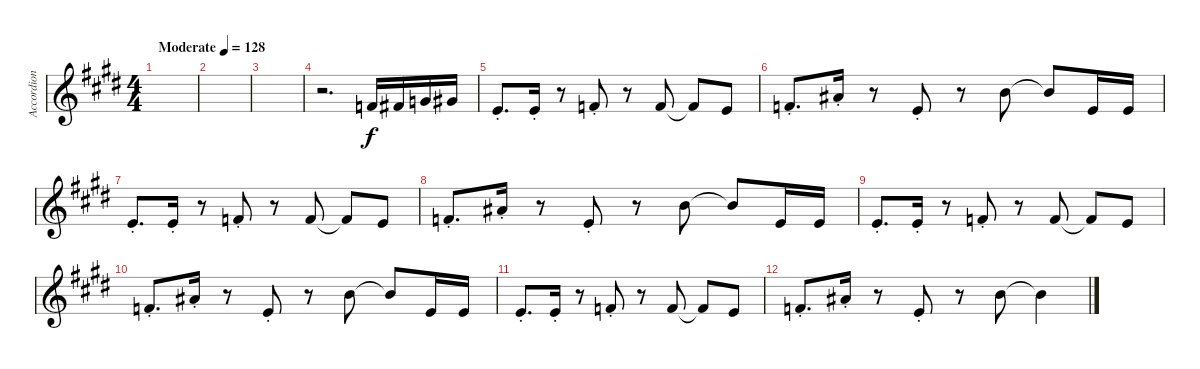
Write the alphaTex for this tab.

\track ("Accordion" "Accordion") {instrument accordion}
\staff {score}
\tuning (E5 B4 G4 D4 A3 E3) {hide}
\ts (4 4)
\tempo (128 "Moderate")
\clef g2
\ks c#minor
|
|
|
r.2{d} 3.4.16 4.4.16 0.3.16 1.3.16 |
2.4{st}.8{d} 2.4{st}.16 r.8 3.4{st}.8 r.8 3.4.8 3.4{t}.8 2.4.8 |
3.4{st}.8{d} 3.3{st}.16 r.8 2.4{st}.8 r.8 0.2.8 0.2{t}.8 2.4.16 2.4.16 |
2.4{st}.8{d} 2.4{st}.16 r.8 3.4{st}.8 r.8 3.4.8 3.4{t}.8 2.4.8 |
3.4{st}.8{d} 3.3{st}.16 r.8 2.4{st}.8 r.8 0.2.8 0.2{t}.8 2.4.16 2.4.16 |
2.4{st}.8{d} 2.4{st}.16 r.8 3.4{st}.8 r.8 3.4.8 3.4{t}.8 2.4.8 |
3.4{st}.8{d} 3.3{st}.16 r.8 2.4{st}.8 r.8 0.2.8 0.2{t}.8 2.4.16 2.4.16 |
2.4{st}.8{d} 2.4{st}.16 r.8 3.4{st}.8 r.8 3.4.8 3.4{t}.8 2.4.8 |
3.4{st}.8{d} 3.3{st}.16 r.8 2.4{st}.8 r.8 0.2.8 0.2{t}.4
